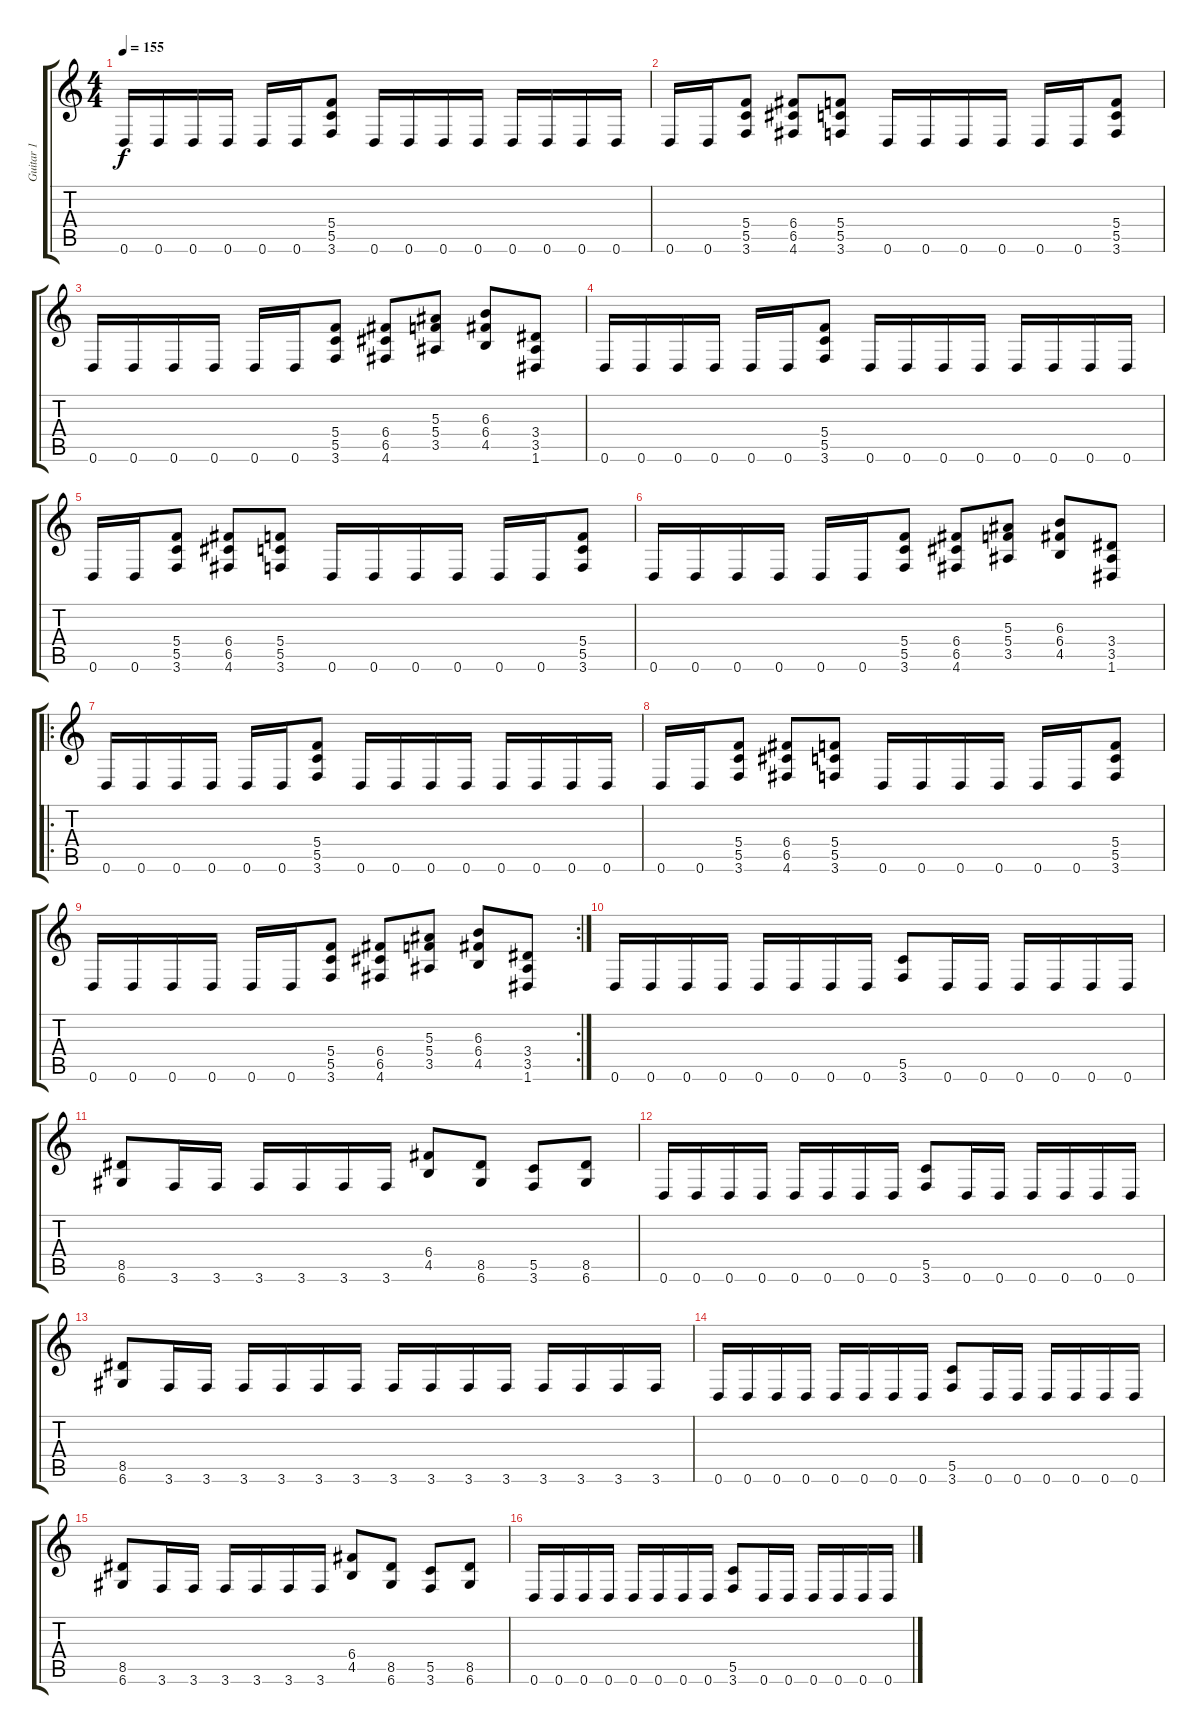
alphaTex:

\track ("Guitar 1" "Guitar 1") {instrument distortionguitar}
\staff {score tabs}
\tuning (D4 A3 F3 C3 G2 D2) {hide}
\ts (4 4)
\tempo 155
\clef g2
\ks c
0.6.16{dy f} 0.6.16 0.6.16 0.6.16 0.6.16 0.6.16 (5.4 5.5 3.6).8 0.6.16 0.6.16 0.6.16 0.6.16 0.6.16 0.6.16 0.6.16 0.6.16 |
0.6.16 0.6.16 (5.4 5.5 3.6).8 (6.4 6.5 4.6).8 (5.4 5.5 3.6).8 0.6.16 0.6.16 0.6.16 0.6.16 0.6.16 0.6.16 (5.4 5.5 3.6).8 |
0.6.16 0.6.16 0.6.16 0.6.16 0.6.16 0.6.16 (5.4 5.5 3.6).8 (6.4 6.5 4.6).8 (5.3 5.4 3.5).8 (6.3 6.4 4.5).8 (3.4 3.5 1.6).8 |
0.6.16 0.6.16 0.6.16 0.6.16 0.6.16 0.6.16 (5.4 5.5 3.6).8 0.6.16 0.6.16 0.6.16 0.6.16 0.6.16 0.6.16 0.6.16 0.6.16 |
0.6.16 0.6.16 (5.4 5.5 3.6).8 (6.4 6.5 4.6).8 (5.4 5.5 3.6).8 0.6.16 0.6.16 0.6.16 0.6.16 0.6.16 0.6.16 (5.4 5.5 3.6).8 |
0.6.16 0.6.16 0.6.16 0.6.16 0.6.16 0.6.16 (5.4 5.5 3.6).8 (6.4 6.5 4.6).8 (5.3 5.4 3.5).8 (6.3 6.4 4.5).8 (3.4 3.5 1.6).8 |
\ro
0.6.16 0.6.16 0.6.16 0.6.16 0.6.16 0.6.16 (5.4 5.5 3.6).8 0.6.16 0.6.16 0.6.16 0.6.16 0.6.16 0.6.16 0.6.16 0.6.16 |
0.6.16 0.6.16 (5.4 5.5 3.6).8 (6.4 6.5 4.6).8 (5.4 5.5 3.6).8 0.6.16 0.6.16 0.6.16 0.6.16 0.6.16 0.6.16 (5.4 5.5 3.6).8 |
\rc 2
0.6.16 0.6.16 0.6.16 0.6.16 0.6.16 0.6.16 (5.4 5.5 3.6).8 (6.4 6.5 4.6).8 (5.3 5.4 3.5).8 (6.3 6.4 4.5).8 (3.4 3.5 1.6).8 |
0.6.16 0.6.16 0.6.16 0.6.16 0.6.16 0.6.16 0.6.16 0.6.16 (5.5 3.6).8 0.6.16 0.6.16 0.6.16 0.6.16 0.6.16 0.6.16 |
(8.5 6.6).8 3.6.16 3.6.16 3.6.16 3.6.16 3.6.16 3.6.16 (6.4 4.5).8 (8.5 6.6).8 (5.5 3.6).8 (8.5 6.6).8 |
0.6.16 0.6.16 0.6.16 0.6.16 0.6.16 0.6.16 0.6.16 0.6.16 (5.5 3.6).8 0.6.16 0.6.16 0.6.16 0.6.16 0.6.16 0.6.16 |
(8.5 6.6).8 3.6.16 3.6.16 3.6.16 3.6.16 3.6.16 3.6.16 3.6.16 3.6.16 3.6.16 3.6.16 3.6.16 3.6.16 3.6.16 3.6.16 |
0.6.16 0.6.16 0.6.16 0.6.16 0.6.16 0.6.16 0.6.16 0.6.16 (5.5 3.6).8 0.6.16 0.6.16 0.6.16 0.6.16 0.6.16 0.6.16 |
(8.5 6.6).8 3.6.16 3.6.16 3.6.16 3.6.16 3.6.16 3.6.16 (6.4 4.5).8 (8.5 6.6).8 (5.5 3.6).8 (8.5 6.6).8 |
0.6.16 0.6.16 0.6.16 0.6.16 0.6.16 0.6.16 0.6.16 0.6.16 (5.5 3.6).8 0.6.16 0.6.16 0.6.16 0.6.16 0.6.16 0.6.16
